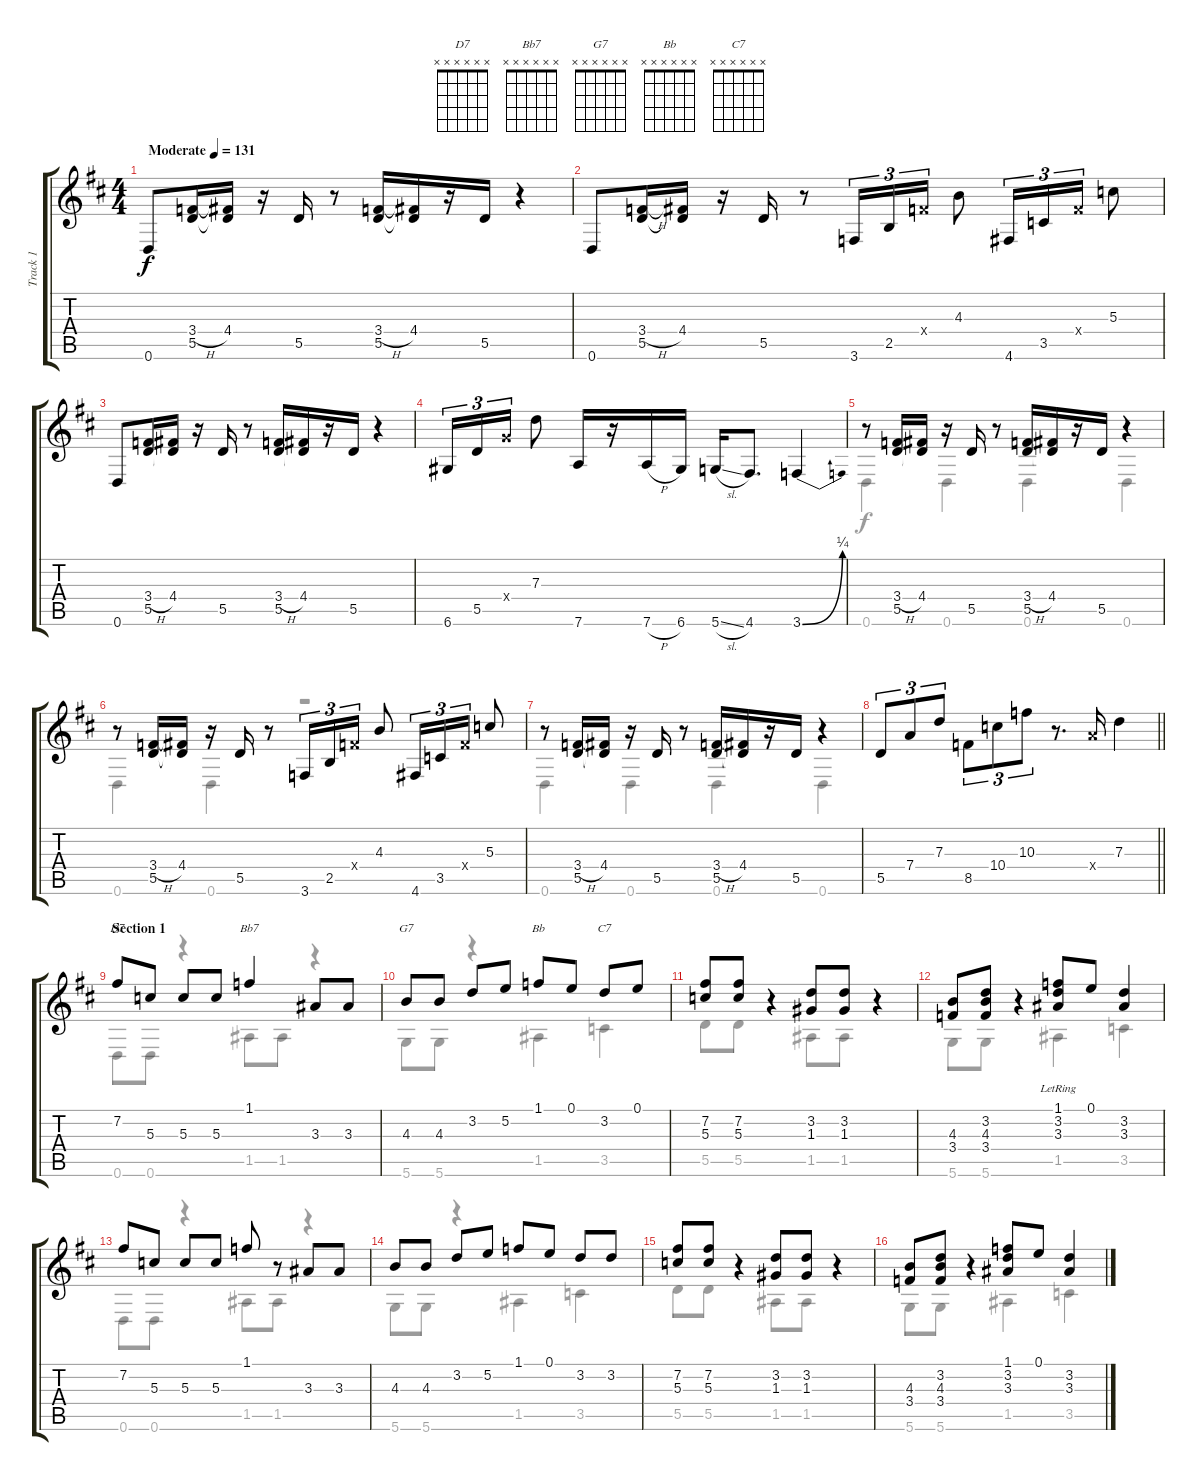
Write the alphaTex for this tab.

\track ("Track 1" "Track 1") {instrument acousticguitarnylon}
\staff {score tabs}
\tuning (E4 B3 G3 D3 A2 D2) {hide}
\chord ("D7" x x x x x x)
\chord ("Bb7" x x x x x x)
\chord ("G7" x x x x x x)
\chord ("Bb" x x x x x x)
\chord ("C7" x x x x x x)
\voice
\ts (4 4)
\tempo (131 "Moderate")
\clef g2
\ks d
0.6.8{dy f instrument acousticguitarnylon} (3.4{h} 5.5).16 (4.4 5.5{t}).16 r.16 5.5.16 r.8 (3.4{h} 5.5).16 (4.4 5.5{t}).16 r.16 5.5.16 r.4 |
0.6.8 (3.4{h} 5.5).16 (4.4 5.5{t}).16 r.16 5.5.16 r.8 3.6.16{tu (3 2)} 2.5.16{tu (3 2)} 3.4{x}.16{tu (3 2)} 4.3.8 4.6.16{tu (3 2)} 3.5.16{tu (3 2)} 3.4{x}.16{tu (3 2)} 5.3.8 |
0.6.8 (3.4{h} 5.5).16 (4.4 5.5{t}).16 r.16 5.5.16 r.8 (3.4{h} 5.5).16 (4.4 5.5{t}).16 r.16 5.5.16 r.4 |
6.6.16{tu (3 2)} 5.5.16{tu (3 2)} 5.4{x}.16{tu (3 2)} 7.3.8 7.6.16 r.16 7.6{h}.16 6.6.16 5.6{sl}.16 4.6.8{d} 3.6{be (bend 0 0 60 1)}.4 |
r.8 (3.4{h} 5.5).16 (4.4 5.5{t}).16 r.16 5.5.16 r.8 (3.4{h} 5.5).16 (4.4 5.5{t}).16 r.16 5.5.16 r.4 |
r.8 (3.4{h} 5.5).16 (4.4 5.5{t}).16 r.16 5.5.16 r.8 3.6.16{tu (3 2)} 2.5.16{tu (3 2)} 3.4{x}.16{tu (3 2)} 4.3.8 4.6.16{tu (3 2)} 3.5.16{tu (3 2)} 3.4{x}.16{tu (3 2)} 5.3.8 |
r.8 (3.4{h} 5.5).16 (4.4 5.5{t}).16 r.16 5.5.16 r.8 (3.4{h} 5.5).16 (4.4 5.5{t}).16 r.16 5.5.16 r.4 |
\barLineRight lightlight
5.5.8{tu (3 2)} 7.4.8{tu (3 2)} 7.3.8{tu (3 2)} 8.5.8{tu (3 2)} 10.4.8{tu (3 2)} 10.3.8{tu (3 2)} r.8{d} 7.4{x}.16 7.3.4 |
\section ("" "Section 1")
7.2.8{ch "D7"} 5.3.8 5.3.8 5.3.8 1.1.4{ch "Bb7"} 3.3.8 3.3.8 |
4.3.8{ch "G7"} 4.3.8 3.2.8 5.2.8 1.1.8{ch "Bb"} 0.1.8 3.2.8{ch "C7"} 0.1.8 |
(7.2 5.3).8 (7.2 5.3).8 r.4 (3.2 1.3).8 (3.2 1.3).8 r.4 |
(4.3 3.4).8 (3.2 4.3 3.4).8 r.4 (1.1{lr} 3.2{lr} 3.3{lr}).8 0.1.8 (3.2 3.3).4 |
7.2.8 5.3.8 5.3.8 5.3.8 1.1.8 r.8 3.3.8 3.3.8 |
4.3.8 4.3.8 3.2.8 5.2.8 1.1.8 0.1.8 3.2.8 3.2.8 |
(7.2 5.3).8 (7.2 5.3).8 r.4 (3.2 1.3).8 (3.2 1.3).8 r.4 |
(4.3 3.4).8 (3.2 4.3 3.4).8 r.4 (1.1 3.2 3.3).8 0.1.8 (3.2 3.3).4
\voice
\clef g2
\ottava regular
\simile none
\ks d
|
|
|
|
0.6.4 0.6.4 0.6.4 0.6.4 |
0.6.4 0.6.4 r.2 |
0.6.4 0.6.4 0.6.4 0.6.4 |
\barLineRight lightlight
|
0.6.8 0.6.8 r.4 1.5.8 1.5.8 r.4 |
5.6.8 5.6.8 r.4 1.5.4 3.5.4 |
5.5.8 5.5.8 r.4 1.5.8 1.5.8 r.4 |
5.6.8 5.6.8 r.4 1.5.4 3.5.4 |
0.6.8 0.6.8 r.4 1.5.8 1.5.8 r.4 |
5.6.8 5.6.8 r.4 1.5.4 3.5.4 |
5.5.8 5.5.8 r.4 1.5.8 1.5.8 r.4 |
5.6.8 5.6.8 r.4 1.5.4 3.5.4
